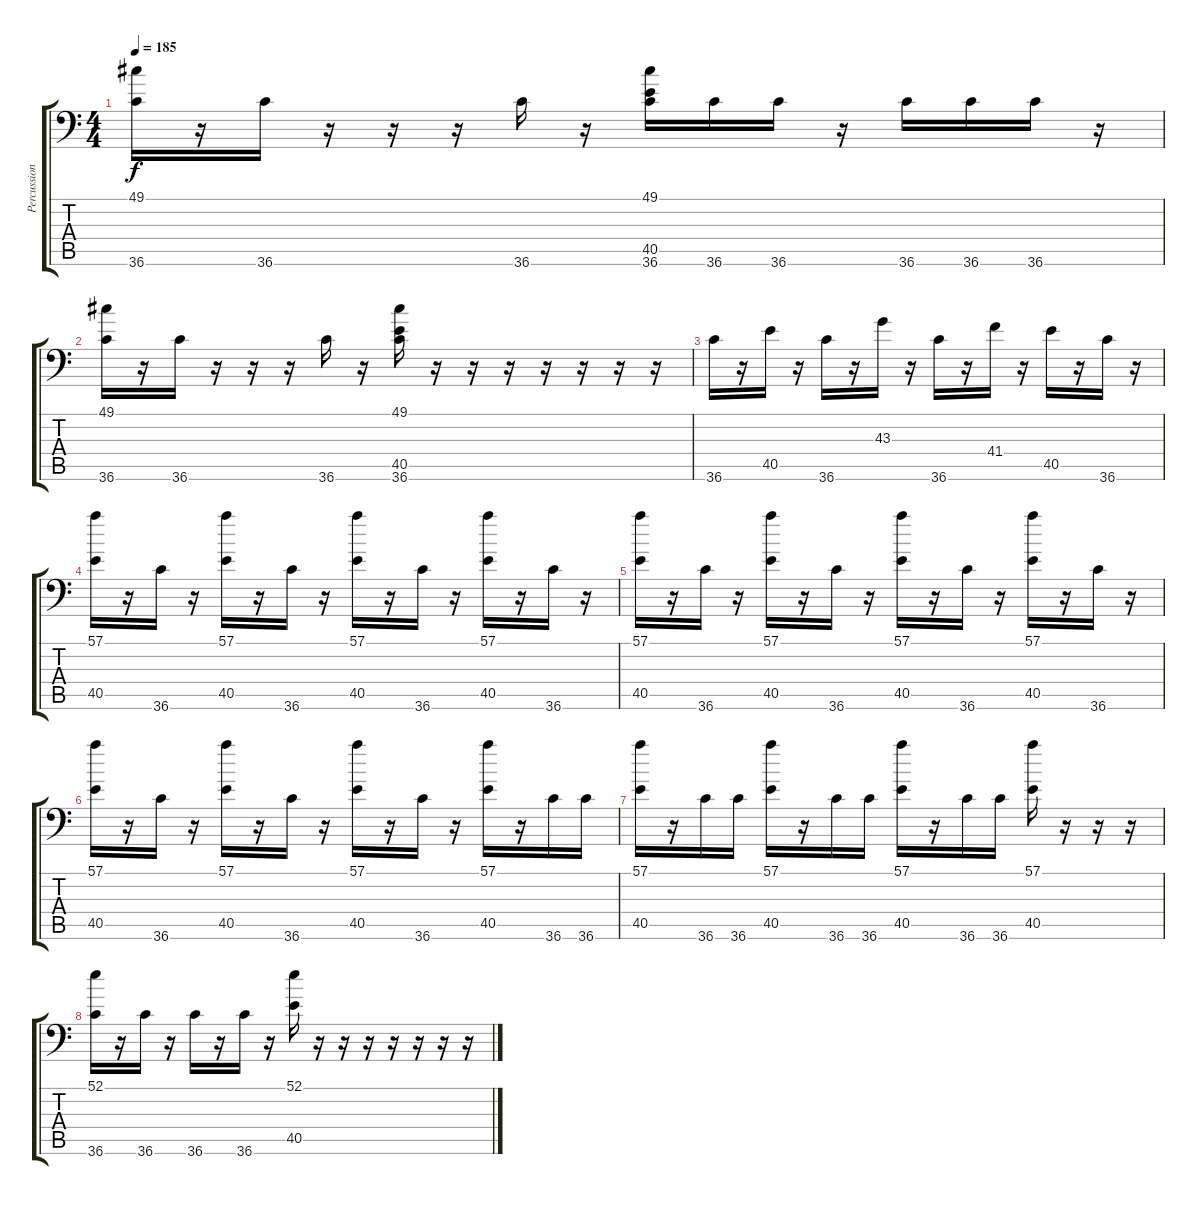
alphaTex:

\track ("Percussion" "Percussion") {instrument acousticgrandpiano}
\staff {score tabs}
\tuning (C-1 C-1 C-1 C-1 C-1 C-1) {hide}
\ts (4 4)
\tempo 185
\clef f4
\ks c
(49.1 36.6).16{dy f} r.16 36.6.16 r.16 r.16 r.16 36.6.16 r.16 (49.1 40.5 36.6).16 36.6.16 36.6.16 r.16 36.6.16 36.6.16 36.6.16 r.16 |
(49.1 36.6).16 r.16 36.6.16 r.16 r.16 r.16 36.6.16 r.16 (49.1 40.5 36.6).16 r.16 r.16 r.16 r.16 r.16 r.16 r.16 |
36.6.16 r.16 40.5.16 r.16 36.6.16 r.16 43.3.16 r.16 36.6.16 r.16 41.4.16 r.16 40.5.16 r.16 36.6.16 r.16 |
(57.1 40.5).16 r.16 36.6.16 r.16 (57.1 40.5).16 r.16 36.6.16 r.16 (57.1 40.5).16 r.16 36.6.16 r.16 (57.1 40.5).16 r.16 36.6.16 r.16 |
(57.1 40.5).16 r.16 36.6.16 r.16 (57.1 40.5).16 r.16 36.6.16 r.16 (57.1 40.5).16 r.16 36.6.16 r.16 (57.1 40.5).16 r.16 36.6.16 r.16 |
(57.1 40.5).16 r.16 36.6.16 r.16 (57.1 40.5).16 r.16 36.6.16 r.16 (57.1 40.5).16 r.16 36.6.16 r.16 (57.1 40.5).16 r.16 36.6.16 36.6.16 |
(57.1 40.5).16 r.16 36.6.16 36.6.16 (57.1 40.5).16 r.16 36.6.16 36.6.16 (57.1 40.5).16 r.16 36.6.16 36.6.16 (57.1 40.5).16 r.16 r.16 r.16 |
(52.1 36.6).16 r.16 36.6.16 r.16 36.6.16 r.16 36.6.16 r.16 (52.1 40.5).16 r.16 r.16 r.16 r.16 r.16 r.16 r.16
